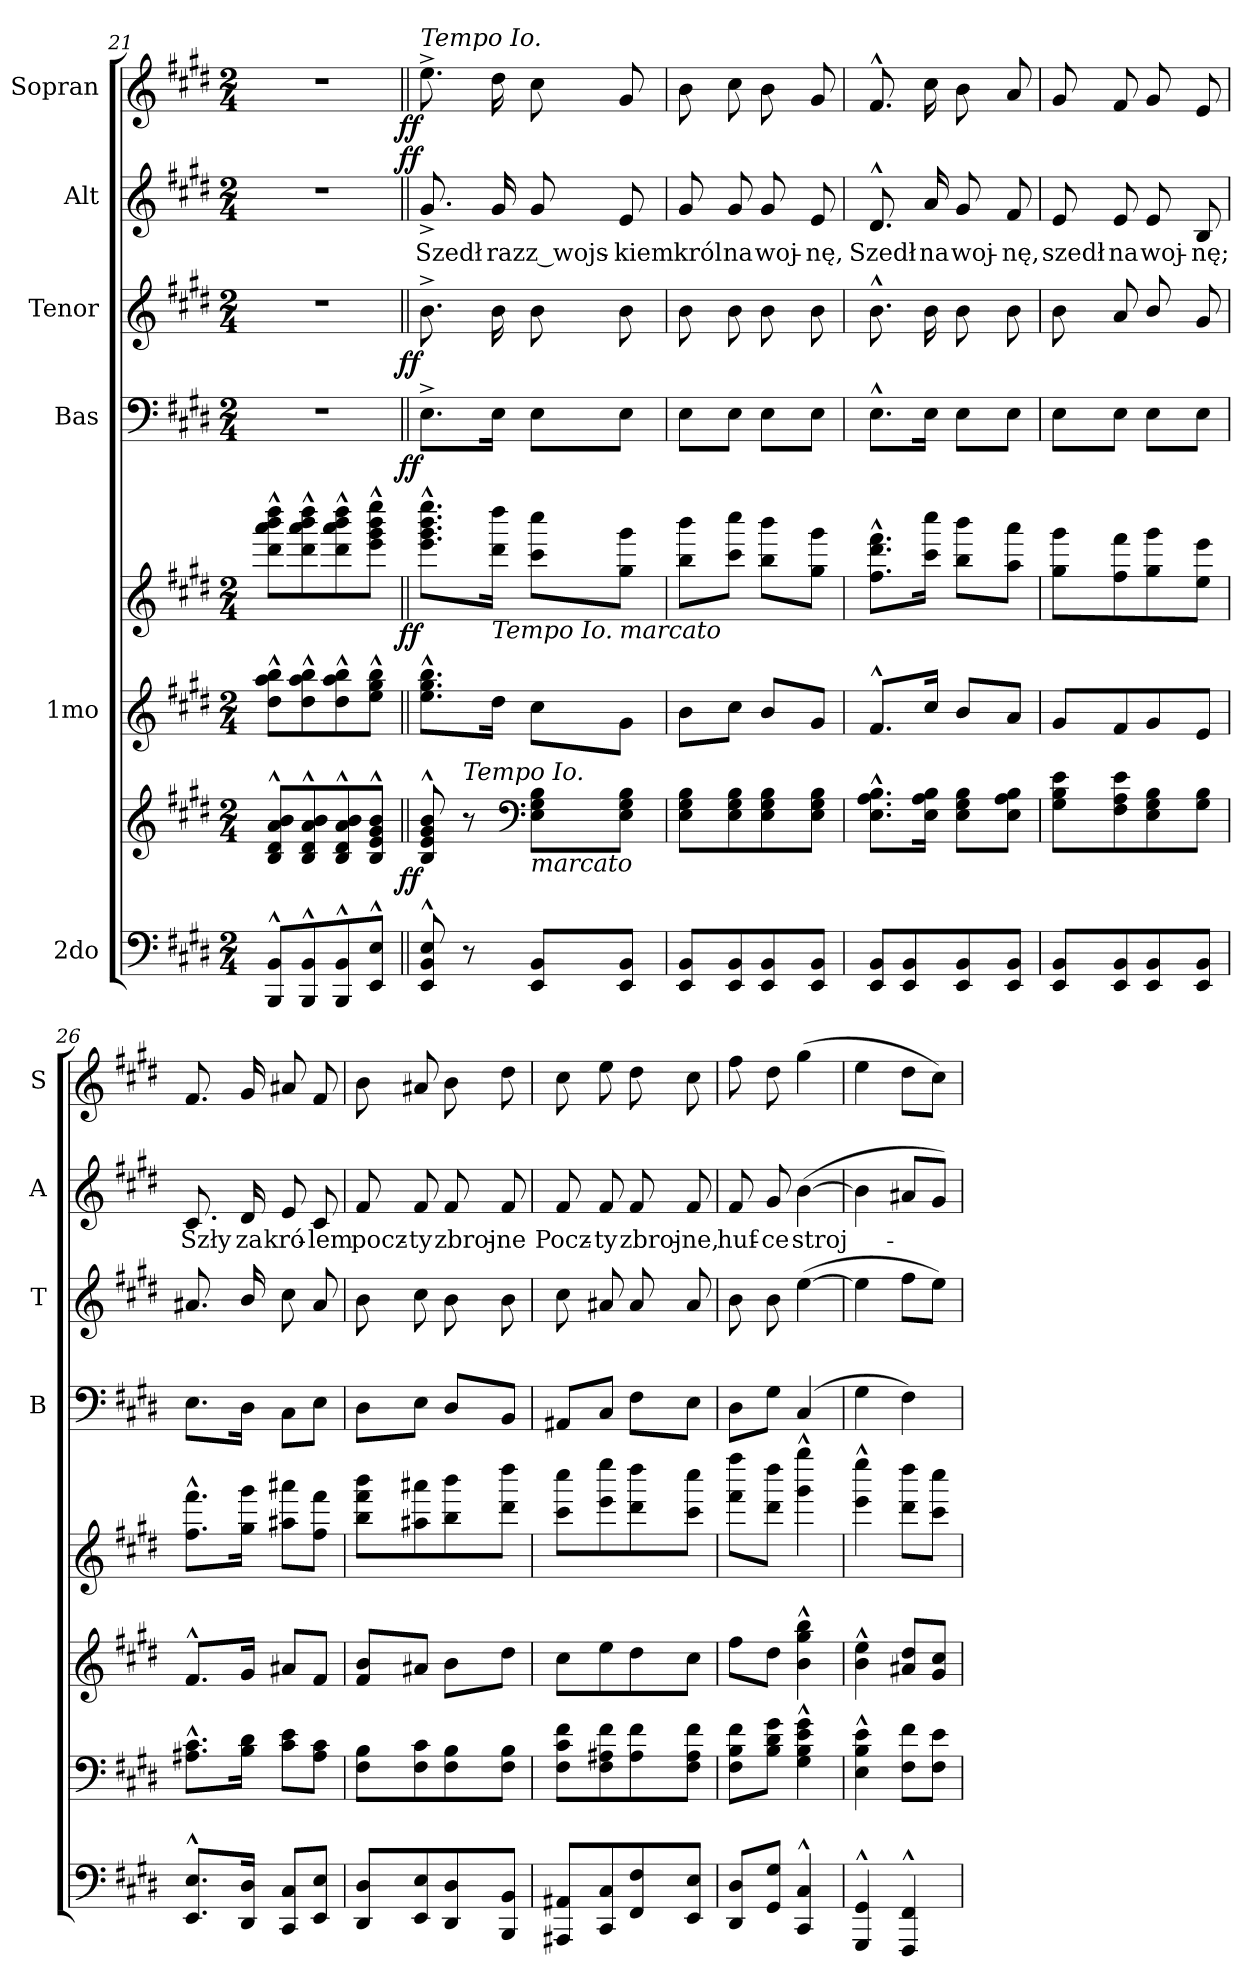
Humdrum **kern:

**kern	**kern	**dynam	**kern	**kern	**dynam	**kern	**dynam	**kern	**dynam	**kern	**text	**dynam	**kern	**dynam
*part8	*part7	*part7	*part6	*part5	*part5	*part4	*part4	*part3	*part3	*part2	*part2	*part2	*part1	*part1
*staff8	*staff7	*staff7	*staff6	*staff5	*staff5	*staff4	*staff4	*staff3	*staff3	*staff2	*staff2	*staff2	*staff1	*staff1
*I"2do	*	*	*I"1mo	*	*	*I"Bas	*	*I"Tenor	*	*I"Alt	*	*	*I"Sopran	*
*	*	*	*	*	*	*I'B	*	*I'T	*	*I'A	*	*	*I'S	*
*clefF4	*clefG2	*	*clefG2	*clefG2	*	*clefF4	*	*clefG2	*	*clefG2	*	*	*clefG2	*
*	*	*	*	*	*	*	*	*ITrd8c12	*	*	*	*	*	*
*k[f#c#g#d#]	*k[f#c#g#d#]	*	*k[f#c#g#d#]	*k[f#c#g#d#]	*	*k[f#c#g#d#]	*	*k[f#c#g#d#]	*	*k[f#c#g#d#]	*	*	*k[f#c#g#d#]	*
*E:	*E:	*	*E:	*E:	*	*E:	*	*E:	*	*E:	*	*	*E:	*
*M2/4	*M2/4	*	*M2/4	*M2/4	*	*M2/4	*	*M2/4	*	*M2/4	*	*	*M2/4	*
=21	=21	=21	=21	=21	=21	=21	=21	=21	=21	=21	=21	=21	=21	=21
8BBB^^>/ 8BB^^>/L	8B^^>/ 8d#^^>/ 8a^^>/ 8b^^>/L	.	8dd#^^\ 8aa^^\ 8bb^^\L	8ddd#^^\ 8aaa^^\ 8bbb^^\ 8dddd#^^\L	.	2r	.	2r	.	2r	.	.	2r	.
8BBB^^>/ 8BB^^>/	8B^^>/ 8d#^^>/ 8a^^>/ 8b^^>/	.	8dd#^^\ 8aa^^\ 8bb^^\	8ddd#^^\ 8aaa^^\ 8bbb^^\ 8dddd#^^\	.	.	.	.	.	.	.	.	.	.
8BBB^^>/ 8BB^^>/	8B^^>/ 8d#^^>/ 8a^^>/ 8b^^>/	.	8dd#^^\ 8aa^^\ 8bb^^\	8ddd#^^\ 8aaa^^\ 8bbb^^\ 8dddd#^^\	.	.	.	.	.	.	.	.	.	.
8EE^^>/ 8E^^>/J	8B^^>/ 8e^^>/ 8g#^^>/ 8b^^>/J	.	8ee^^\ 8gg#^^\ 8bb^^\J	8eee^^\ 8ggg#^^\ 8bbb^^\ 8eeee^^\J	.	.	.	.	.	.	.	.	.	.
=22||	=22||	=22||	=22||	=22||	=22||	=22||	=22||	=22||	=22||	=22||	=22||	=22||	=22||	=22||
!	!	!	!	!	!	!	!	!	!	!	!	!	!LO:TX:a:i:t=Tempo Io.	!
!	!	!LO:DY:rj	!	!	!LO:DY:rj	!	!LO:DY:b:rj	!	!LO:DY:b:rj	!	!	!LO:DY:b:rj	!	!LO:DY:b:rj
8EE^^>/ 8BB^^>/ 8E^^>/	8B^^>/ 8e^^>/ 8g#^^>/ 8b^^>/	ff	8.ee^^\ 8.gg#^^\ 8.bb^^\L	8.eee^^\ 8.ggg#^^\ 8.bbb^^\ 8.eeee^^\L	ff	8.E^\L	ff	8.B^\	ff	8.g#^/	Szedł	ff	8.ee^\	ff
!	!LO:TX:a:i:t=Tempo Io.	!	!	!	!	!	!	!	!	!	!	!	!	!
8r	8r	.	.	.	.	.	.	.	.	.	.	.	.	.
!	!	!	!	!LO:TX:b:i:t=Tempo Io.	!	!	!	!	!	!	!	!	!	!
.	.	.	16dd#\Jk	16ddd#\ 16dddd#\Jk	.	16E\Jk	.	16B\	.	16g#/	raz	.	16dd#\	.
*	*clefF4	*	*	*	*	*	*	*	*	*	*	*	*	*
!	!LO:TX:b:i:t=marcato	!	!	!	!	!	!	!	!	!	!	!	!	!
8EE/ 8BB/L	8E\ 8G#\ 8B\L	.	8cc#\L	8ccc#\ 8cccc#\L	.	8E\L	.	8B\	.	8g#/	z_wojs-	.	8cc#\	.
!	!	!	!	!LO:TX:b:i:t=marcato	!	!	!	!	!	!	!	!	!	!
8EE/ 8BB/J	8E\ 8G#\ 8B\J	.	8g#\J	8gg#\ 8ggg#\J	.	8E\J	.	8B\	.	8e/	-kiem	.	8g#/	.
=23	=23	=23	=23	=23	=23	=23	=23	=23	=23	=23	=23	=23	=23	=23
8EE/ 8BB/L	8E\ 8G#\ 8B\L	.	8b\L	8bb\ 8bbb\L	.	8E\L	.	8B\	.	8g#/	król	.	8b\	.
8EE/ 8BB/	8E\ 8G#\ 8B\	.	8cc#\J	8ccc#\ 8cccc#\J	.	8E\J	.	8B\	.	8g#/	na	.	8cc#\	.
8EE/ 8BB/	8E\ 8G#\ 8B\	.	8b/L	8bb\ 8bbb\L	.	8E\L	.	8B\	.	8g#/	woj-	.	8b\	.
8EE/ 8BB/J	8E\ 8G#\ 8B\J	.	8g#/J	8gg#\ 8ggg#\J	.	8E\J	.	8B\	.	8e/	-nę,	.	8g#/	.
=24	=24	=24	=24	=24	=24	=24	=24	=24	=24	=24	=24	=24	=24	=24
8EE/ 8BB/L	8.E^^>\ 8.A^^>\ 8.B^^>\L	.	8.f#^^>/L	8.ff#^^>\ 8.ddd#^^>\ 8.fff#^^>\L	.	8.E^^\L	.	8.B^^\	.	8.d#^^/	Szedł	.	8.f#^^/	.
8EE/ 8BB/	.	.	.	.	.	.	.	.	.	.	.	.	.	.
.	16E\ 16A\ 16B\Jk	.	16cc#/Jk	16ccc#\ 16cccc#\Jk	.	16E\Jk	.	16B\	.	16a/	na	.	16cc#\	.
8EE/ 8BB/	8E\ 8G#\ 8B\L	.	8b/L	8bb\ 8bbb\L	.	8E\L	.	8B\	.	8g#/	woj-	.	8b\	.
8EE/ 8BB/J	8E\ 8A\ 8B\J	.	8a/J	8aa\ 8aaa\J	.	8E\J	.	8B\	.	8f#/	-nę,	.	8a/	.
=25	=25	=25	=25	=25	=25	=25	=25	=25	=25	=25	=25	=25	=25	=25
8EE/ 8BB/L	8G#\ 8B\ 8e\L	.	8g#/L	8gg#\ 8ggg#\L	.	8E\L	.	8B\	.	8e/	szedł	.	8g#/	.
8EE/ 8BB/	8F#\ 8A\ 8e\	.	8f#/	8ff#\ 8fff#\	.	8E\J	.	8A/	.	8e/	na	.	8f#/	.
8EE/ 8BB/	8E\ 8G#\ 8B\	.	8g#/	8gg#\ 8ggg#\	.	8E\L	.	8B/	.	8e/	woj-	.	8g#/	.
8EE/ 8BB/J	8G#\ 8B\J	.	8e/J	8ee\ 8eee\J	.	8E\J	.	8G#/	.	8B/	-nę;	.	8e/	.
=26	=26	=26	=26	=26	=26	=26	=26	=26	=26	=26	=26	=26	=26	=26
8.EE^^>/ 8.E^^>/L	8.A#X^^>\ 8.c#^^>\L	.	8.f#^^>/L	8.ff#^^>\ 8.fff#^^>\L	.	8.E\L	.	8.A#X/	.	8.c#/	Szły	.	8.f#/	.
16DD#/ 16D#/Jk	16B\ 16d#\Jk	.	16g#/Jk	16gg#\ 16ggg#\Jk	.	16D#\Jk	.	16B/	.	16d#/	za	.	16g#/	.
8CC#/ 8C#/L	8c#\ 8e\L	.	8a#X/L	8aa#X\ 8aaa#X\L	.	8C#\L	.	8c#\	.	8e/	kró-	.	8a#X/	.
8EE/ 8E/J	8A#\ 8c#\J	.	8f#/J	8ff#\ 8fff#\J	.	8E\J	.	8A#/	.	8c#/	-lem	.	8f#/	.
=27	=27	=27	=27	=27	=27	=27	=27	=27	=27	=27	=27	=27	=27	=27
8DD#/ 8D#/L	8F#\ 8B\L	.	8f#/ 8b/L	8bb\ 8fff#\ 8bbb\L	.	8D#\L	.	8B\	.	8f#/	pocz-	.	8b\	.
8EE/ 8E/	8F#\ 8c#\	.	8a#X/J	8aa#X\ 8aaa#X\	.	8E\J	.	8c#\	.	8f#/	-ty	.	8a#X/	.
8DD#/ 8D#/	8F#\ 8B\	.	8b\L	8bb\ 8bbb\	.	8D#/L	.	8B\	.	8f#/	zbroj-	.	8b\	.
8BBB/ 8BB/J	8F#\ 8B\J	.	8dd#\J	8ddd#\ 8dddd#\J	.	8BB/J	.	8B\	.	8f#/	-ne	.	8dd#\	.
=28	=28	=28	=28	=28	=28	=28	=28	=28	=28	=28	=28	=28	=28	=28
8AAA#X/ 8AA#X/L	8F#\ 8c#\ 8f#\L	.	8cc#\L	8ccc#\ 8cccc#\L	.	8AA#X/L	.	8c#\	.	8f#/	Pocz-	.	8cc#\	.
8CC#/ 8C#/	8F#\ 8A#X\ 8f#\	.	8ee\	8eee\ 8eeee\	.	8C#/J	.	8A#X/	.	8f#/	-ty	.	8ee\	.
8FF#/ 8F#/	8A#\ 8f#\	.	8dd#\	8ddd#\ 8dddd#\	.	8F#\L	.	8A#/	.	8f#/	zbroj-	.	8dd#\	.
8EE/ 8E/J	8F#\ 8A#\ 8f#\J	.	8cc#\J	8ccc#\ 8cccc#\J	.	8E\J	.	8A#/	.	8f#/	-ne,	.	8cc#\	.
=29	=29	=29	=29	=29	=29	=29	=29	=29	=29	=29	=29	=29	=29	=29
8DD#/ 8D#/L	8F#\ 8B\ 8f#\L	.	8ff#\L	8fff#\ 8ffff#\L	.	8D#\L	.	8B\	.	8f#/	huf-	.	8ff#\	.
8GG#/ 8G#/J	8B\ 8d#\ 8g#\J	.	8dd#\J	8ddd#\ 8dddd#\J	.	8G#\J	.	8B\	.	8g#/	-ce	.	8dd#\	.
4CC#^^>/ 4C#^^>/	4G#^^>\ 4B^^>\ 4e^^>\ 4g#^^>\	.	4b^^>\ 4gg#^^>\ 4bb^^>\	4ggg#^^>\ 4gggg#^^>\	.	(>4C#/	.	(>[4e\	.	(>[4b\	stroj-	.	(>4gg#\	.
=30	=30	=30	=30	=30	=30	=30	=30	=30	=30	=30	=30	=30	=30	=30
4GGG#^^>/ 4GG#^^>/	4E^^>\ 4B^^>\ 4e^^>\	.	4b^^>\ 4ee^^>\	4eee^^>\ 4eeee^^>\	.	4G#\	.	4e\]	.	4b\]	.	.	4ee\	.
4FFF#^^>/ 4FF#^^>/	8F#\ 8f#\L	.	8a#X/ 8dd#/L	8ddd#\ 8dddd#\L	.	4F#\)	.	8f#\L	.	8a#X/L	.	.	8dd#\L	.
.	8F#\ 8e\J	.	8g#/ 8cc#/J	8ccc#\ 8cccc#\J	.	.	.	8e\J)	.	8g#/J)	.	.	8cc#\J)	.
=	=	=	=	=	=	=	=	=	=	=	=	=	=	=
*-	*-	*-	*-	*-	*-	*-	*-	*-	*-	*-	*-	*-	*-	*-
